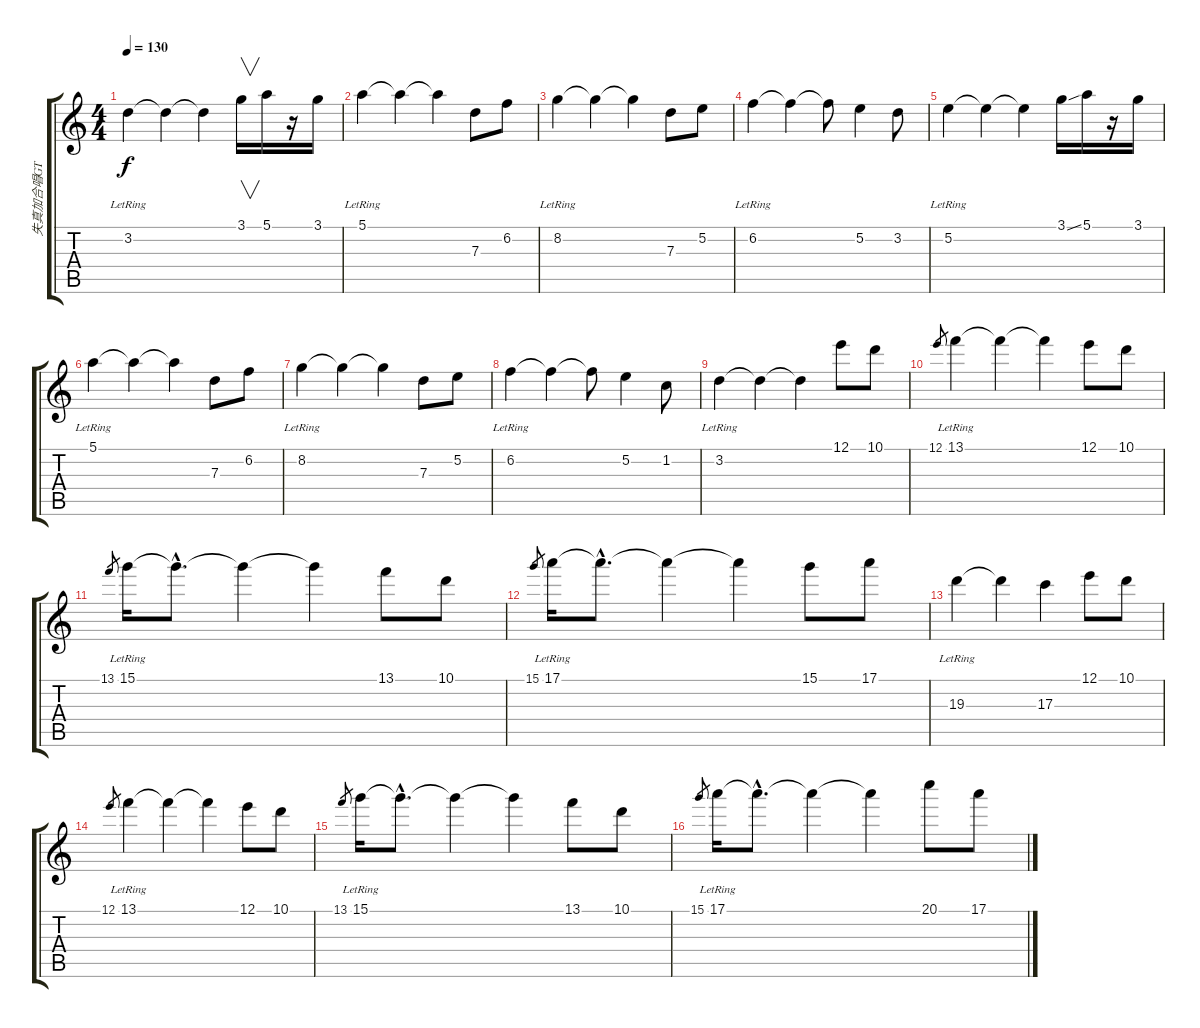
\track ("失真加合唱GT" "失真加合唱GT") {instrument distortionguitar}
\staff {score tabs}
\tuning (E4 B3 G3 D3 A2 E2) {hide}
\ts (4 4)
\tempo 130
\clef g2
\ks c
3.2{lr}.4{dy f} 3.2{t}.4 3.2{t}.4 3.1.16{v} 5.1.16 r.16 3.1.16 |
5.1{lr}.4 5.1{t}.4 5.1{t}.4 7.3.8 6.2.8 |
8.2{lr}.4 8.2{t}.4 8.2{t}.4 7.3.8 5.2.8 |
6.2{lr}.4 6.2{t}.4 6.2{t}.8 5.2.4 3.2.8 |
5.2{lr}.4 5.2{t}.4 5.2{t}.4 3.1{ss}.16 5.1.16 r.16 3.1.16 |
5.1{lr}.4 5.1{t}.4 5.1{t}.4 7.3.8 6.2.8 |
8.2{lr}.4 8.2{t}.4 8.2{t}.4 7.3.8 5.2.8 |
6.2{lr}.4 6.2{t}.4 6.2{t}.8 5.2.4 1.2.8 |
3.2{lr}.4 3.2{t}.4 3.2{t}.4 12.1.8 10.1.8 |
12.1.8{gr} 13.1{lr}.4 13.1{t}.4 13.1{t}.4 12.1.8 10.1.8 |
13.1.8{gr} 15.1{lr}.16 15.1{hac t}.8{d} 15.1{t}.4 15.1{t}.4 13.1.8 10.1.8 |
15.1.8{gr} 17.1{lr}.16 17.1{hac t}.8{d} 17.1{t}.4 17.1{t}.4 15.1.8 17.1.8 |
19.3{lr}.4 19.3{t}.4 17.3.4 12.1.8 10.1.8 |
12.1.8{gr} 13.1{lr}.4 13.1{t}.4 13.1{t}.4 12.1.8 10.1.8 |
13.1.8{gr} 15.1{lr}.16 15.1{hac t}.8{d} 15.1{t}.4 15.1{t}.4 13.1.8 10.1.8 |
15.1.8{gr} 17.1{lr}.16 17.1{hac t}.8{d} 17.1{t}.4 17.1{t}.4 20.1.8 17.1.8
